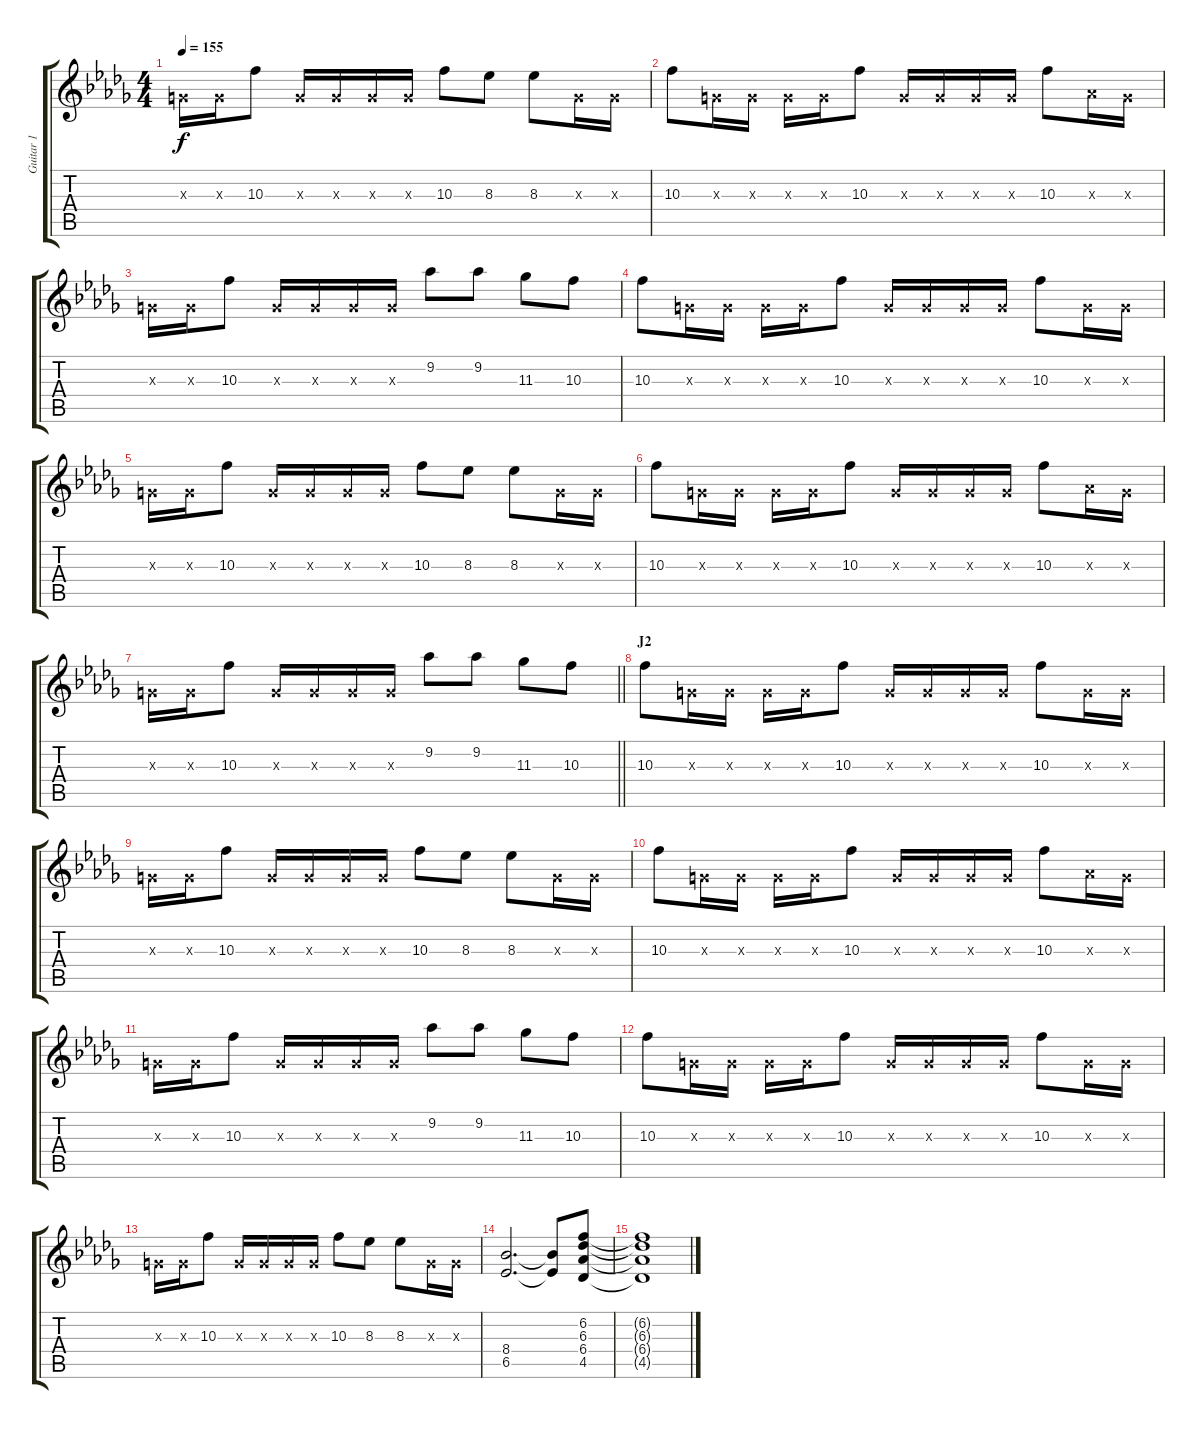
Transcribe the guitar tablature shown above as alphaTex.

\track ("Guitar 1" "Guitar 1") {instrument distortionguitar}
\staff {score tabs}
\tuning (E4 B3 G3 D3 A2 E2) {hide}
\ts (4 4)
\tempo 155
\clef g2
\ks db
0.3{x}.16{dy f} 0.3{x}.16 10.3.8 0.3{x}.16 0.3{x}.16 0.3{x}.16 0.3{x}.16 10.3.8 8.3.8 8.3.8 0.3{x}.16 0.3{x}.16 |
10.3.8 0.3{x}.16 0.3{x}.16 0.3{x}.16 0.3{x}.16 10.3.8 0.3{x}.16 0.3{x}.16 0.3{x}.16 0.3{x}.16 10.3.8 1.3{x}.16 0.3{x}.16 |
0.3{x}.16 0.3{x}.16 10.3.8 0.3{x}.16 0.3{x}.16 0.3{x}.16 0.3{x}.16 9.2.8 9.2.8 11.3.8 10.3.8 |
10.3.8 0.3{x}.16 0.3{x}.16 0.3{x}.16 0.3{x}.16 10.3.8 0.3{x}.16 0.3{x}.16 0.3{x}.16 0.3{x}.16 10.3.8 0.3{x}.16 0.3{x}.16 |
0.3{x}.16 0.3{x}.16 10.3.8 0.3{x}.16 0.3{x}.16 0.3{x}.16 0.3{x}.16 10.3.8 8.3.8 8.3.8 0.3{x}.16 0.3{x}.16 |
10.3.8 0.3{x}.16 0.3{x}.16 0.3{x}.16 0.3{x}.16 10.3.8 0.3{x}.16 0.3{x}.16 0.3{x}.16 0.3{x}.16 10.3.8 1.3{x}.16 0.3{x}.16 |
\barLineRight lightlight
0.3{x}.16 0.3{x}.16 10.3.8 0.3{x}.16 0.3{x}.16 0.3{x}.16 0.3{x}.16 9.2.8 9.2.8 11.3.8 10.3.8 |
\section ("" "J2")
10.3.8 0.3{x}.16 0.3{x}.16 0.3{x}.16 0.3{x}.16 10.3.8 0.3{x}.16 0.3{x}.16 0.3{x}.16 0.3{x}.16 10.3.8 0.3{x}.16 0.3{x}.16 |
0.3{x}.16 0.3{x}.16 10.3.8 0.3{x}.16 0.3{x}.16 0.3{x}.16 0.3{x}.16 10.3.8 8.3.8 8.3.8 0.3{x}.16 0.3{x}.16 |
10.3.8 0.3{x}.16 0.3{x}.16 0.3{x}.16 0.3{x}.16 10.3.8 0.3{x}.16 0.3{x}.16 0.3{x}.16 0.3{x}.16 10.3.8 1.3{x}.16 0.3{x}.16 |
0.3{x}.16 0.3{x}.16 10.3.8 0.3{x}.16 0.3{x}.16 0.3{x}.16 0.3{x}.16 9.2.8 9.2.8 11.3.8 10.3.8 |
10.3.8 0.3{x}.16 0.3{x}.16 0.3{x}.16 0.3{x}.16 10.3.8 0.3{x}.16 0.3{x}.16 0.3{x}.16 0.3{x}.16 10.3.8 0.3{x}.16 0.3{x}.16 |
0.3{x}.16 0.3{x}.16 10.3.8 0.3{x}.16 0.3{x}.16 0.3{x}.16 0.3{x}.16 10.3.8 8.3.8 8.3.8 0.3{x}.16 0.3{x}.16 |
(8.4 6.5).2{d} (8.4{t} 6.5{t}).8 (6.2 6.3 6.4 4.5).8 |
(6.2{t} 6.3{t} 6.4{t} 4.5{t}).1
